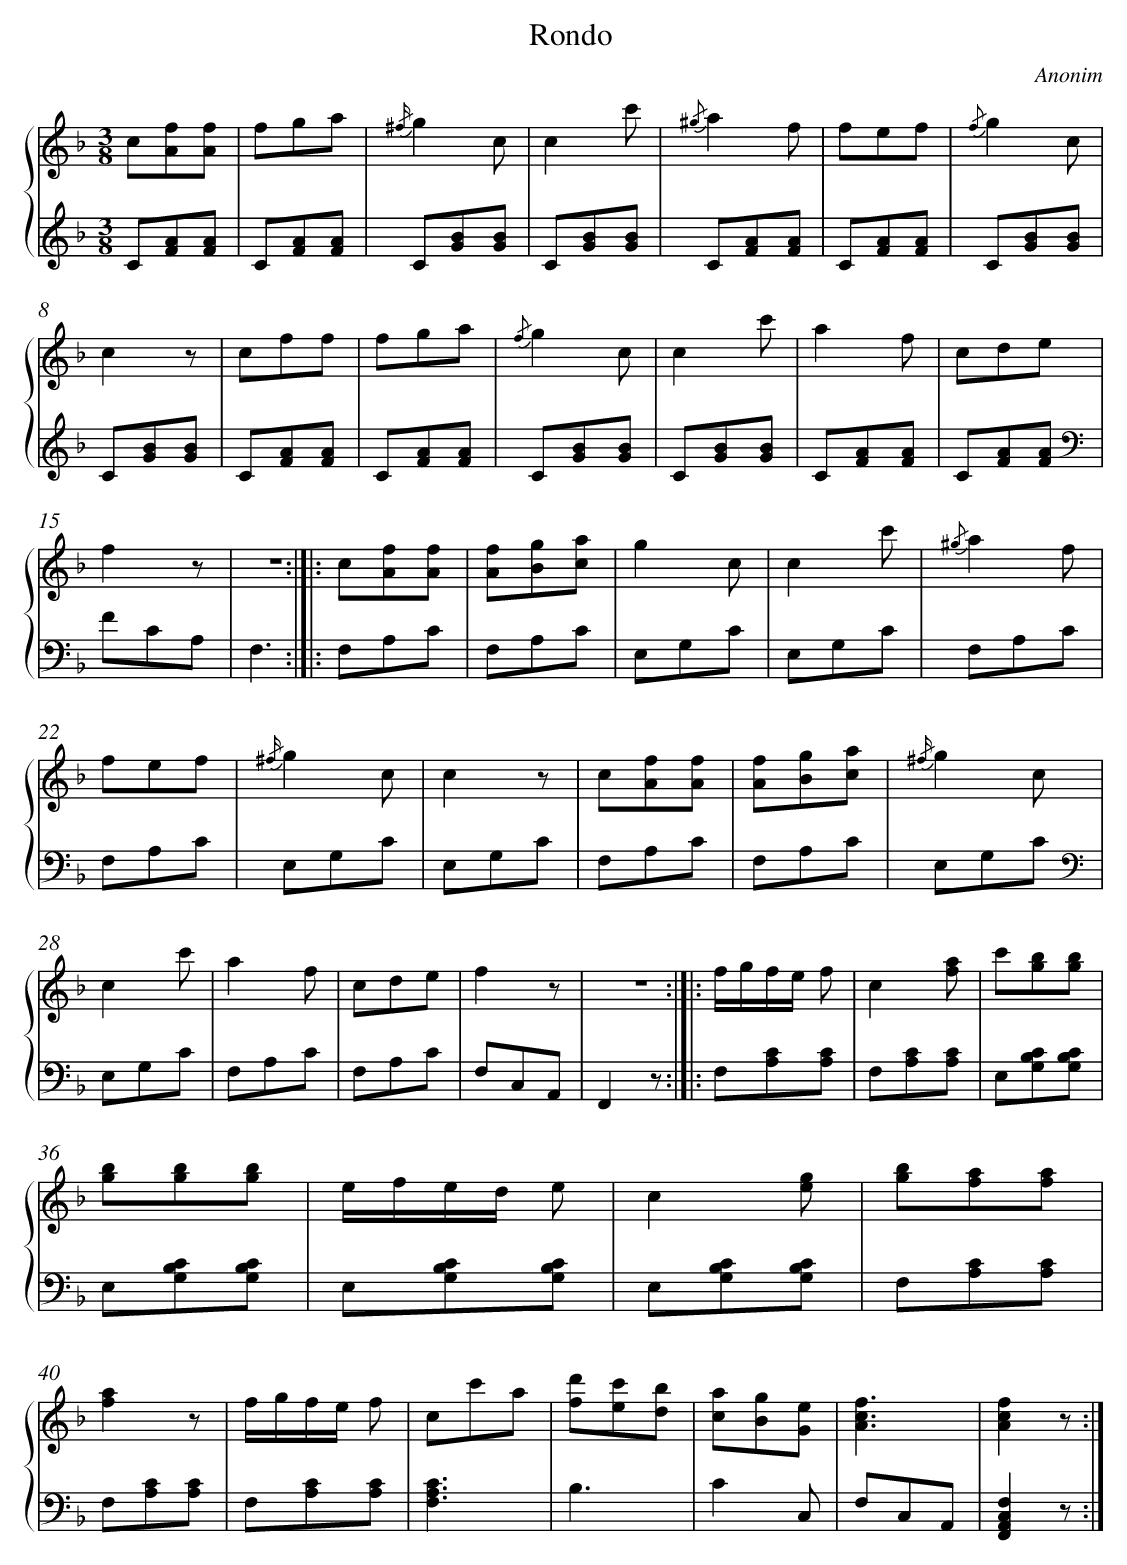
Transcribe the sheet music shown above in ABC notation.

X:1
T: Rondo
C: Anonim
L: 1/8
M: 3/8
%%staves {1 2}
V: 1 clef=treble
V: 2 clef=treble
K: F
[V:1] c[fA][fA] |
[V:2] [K:clef=treble]C[AF][AF] |
[V:1] fga |
[V:2] C[AF][AF] |
[V:1] {/^f/}g2c |
[V:2] C[BG][BG] |
[V:1] c2c' |
[V:2] C[BG][BG] |
[V:1] {/^g}a2f |
[V:2] C[AF][AF] |
[V:1] fef |
[V:2] C[AF][AF] |
[V:1] {/f}g2c |
[V:2] C[BG][BG] |
[V:1] c2z |
[V:2] C[BG][BG] |
[V:1] cff |
[V:2] C[AF][AF] |
[V:1] fga |
[V:2] C[AF][AF] |
[V:1] {/f}g2c |
[V:2] C[BG][BG] |
[V:1] c2c' |
[V:2] C[BG][BG] |
[V:1] a2f |
[V:2] C[AF][AF] |
[V:1] cde |
[V:2] C[AF][AF][K:clef=bass] |
[V:1] f2z |
[V:2] FCA, |
[V:1] z3 :|]|:
[V:2] F,3 :|]|:
[V:1] c[fA][fA] |
[V:2] F,A,C |
[V:1] [fA][gB][ac] |
[V:2] F,A,C |
[V:1] g2c |
[V:2] E,G,C |
[V:1] c2c' |
[V:2] E,G,C |
[V:1] {/^g}a2f |
[V:2] F,A,C |
[V:1] fef |
[V:2] F,A,C |
[V:1] {/^f/}g2c |
[V:2] E,G,C |
[V:1] c2z |
[V:2] E,G,C |
[V:1] c[fA][fA] |
[V:2] F,A,C |
[V:1] [fA][gB][ac] |
[V:2] F,A,C |
[V:1] {/^f/}g2c |
[V:2] E,G,C |
[V:1] c2c' |
[V:2] [K:clef=bass]E,G,C |
[V:1] a2f |
[V:2] F,A,C |
[V:1] cde |
[V:2] F,A,C |
[V:1] f2z |
[V:2] F,C,A,, |
[V:1] z3 :|]|:
[V:2] F,,2z :|]|:
[V:1] f/g/f/e/ f |
[V:2] F,[CA,][CA,] |
[V:1] c2[af] |
[V:2] F,[CA,][CA,] |
[V:1] c'[bg][bg] |
[V:2] E,[CB,G,][CB,G,] |
[V:1] [bg][bg][bg] |
[V:2] E,[CB,G,][CB,G,] |
[V:1] e/f/e/d/ e |
[V:2] E,[CB,G,][CB,G,] |
[V:1] c2[ge] |
[V:2] E,[CB,G,][CB,G,] |
[V:1] [bg][af][af] |
[V:2] F,[CA,][CA,] |
[V:1] [a2f2]z |
[V:2] F,[CA,][CA,] |
[V:1] f/g/f/e/ f |
[V:2] F,[CA,][CA,] |
[V:1] cc'a |
[V:2] [C3A,3F,3] |
[V:1] [d'f][c'e][bd] |
[V:2] B,3 |
[V:1] [ac][gB][eG] |
[V:2] C2C, |
[V:1] [f3c3A3] |
[V:2] F,C,A,, |
[V:1] [f2c2A2]z :|]
[V:2] [F,2C,2A,,2F,,2]z :|]
